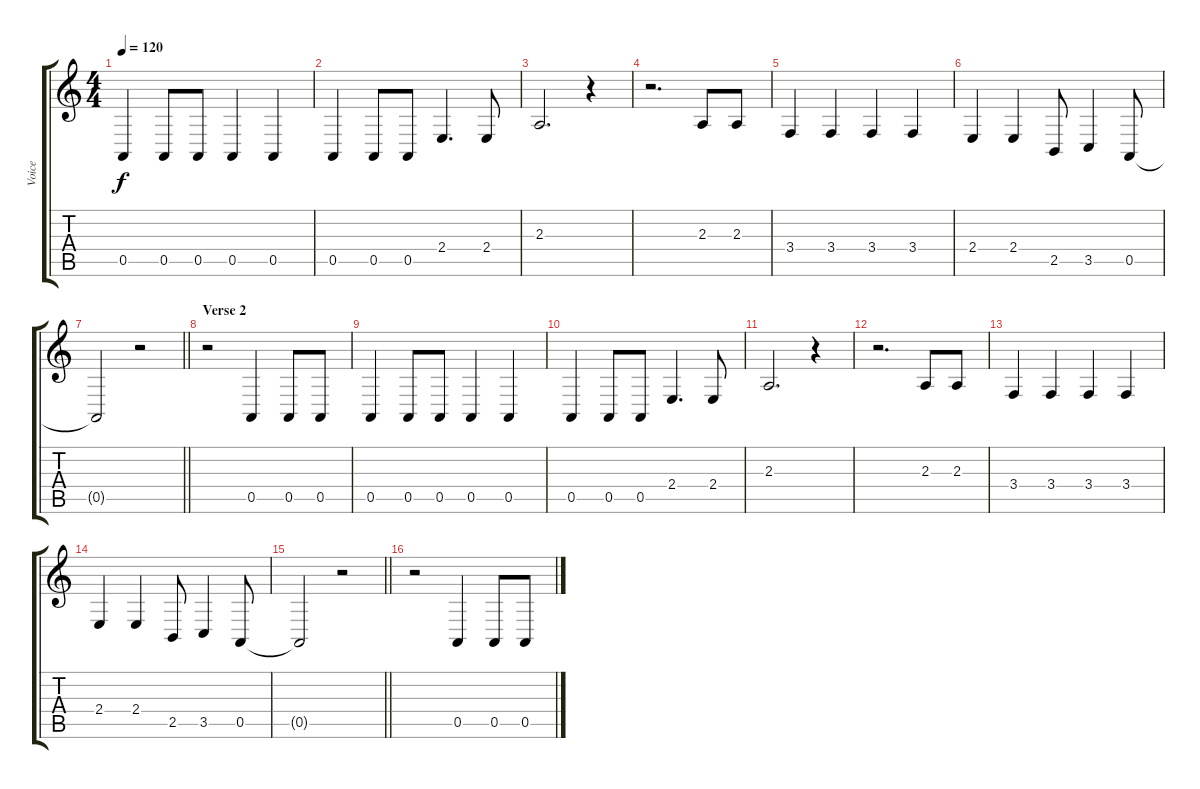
\track ("Voice" "Voice") {instrument viola}
\staff {score tabs}
\tuning (E4 B3 G3 D3 A2 E2) {hide}
\ts (4 4)
\tempo 120
\clef g2
\ks c
0.5.4{dy f} 0.5.8 0.5.8 0.5.4 0.5.4 |
0.5.4 0.5.8 0.5.8 2.4.4{d} 2.4.8 |
2.3.2{d} r.4 |
r.2{d} 2.3.8 2.3.8 |
3.4.4 3.4.4 3.4.4 3.4.4 |
2.4.4 2.4.4 2.5.8 3.5.4 0.5.8 |
\barLineRight lightlight
0.5{t}.2 r.2 |
\section ("" "Verse 2")
r.2 0.5.4 0.5.8 0.5.8 |
0.5.4 0.5.8 0.5.8 0.5.4 0.5.4 |
0.5.4 0.5.8 0.5.8 2.4.4{d} 2.4.8 |
2.3.2{d} r.4 |
r.2{d} 2.3.8 2.3.8 |
3.4.4 3.4.4 3.4.4 3.4.4 |
2.4.4 2.4.4 2.5.8 3.5.4 0.5.8 |
\barLineRight lightlight
0.5{t}.2 r.2 |
r.2 0.5.4 0.5.8 0.5.8
